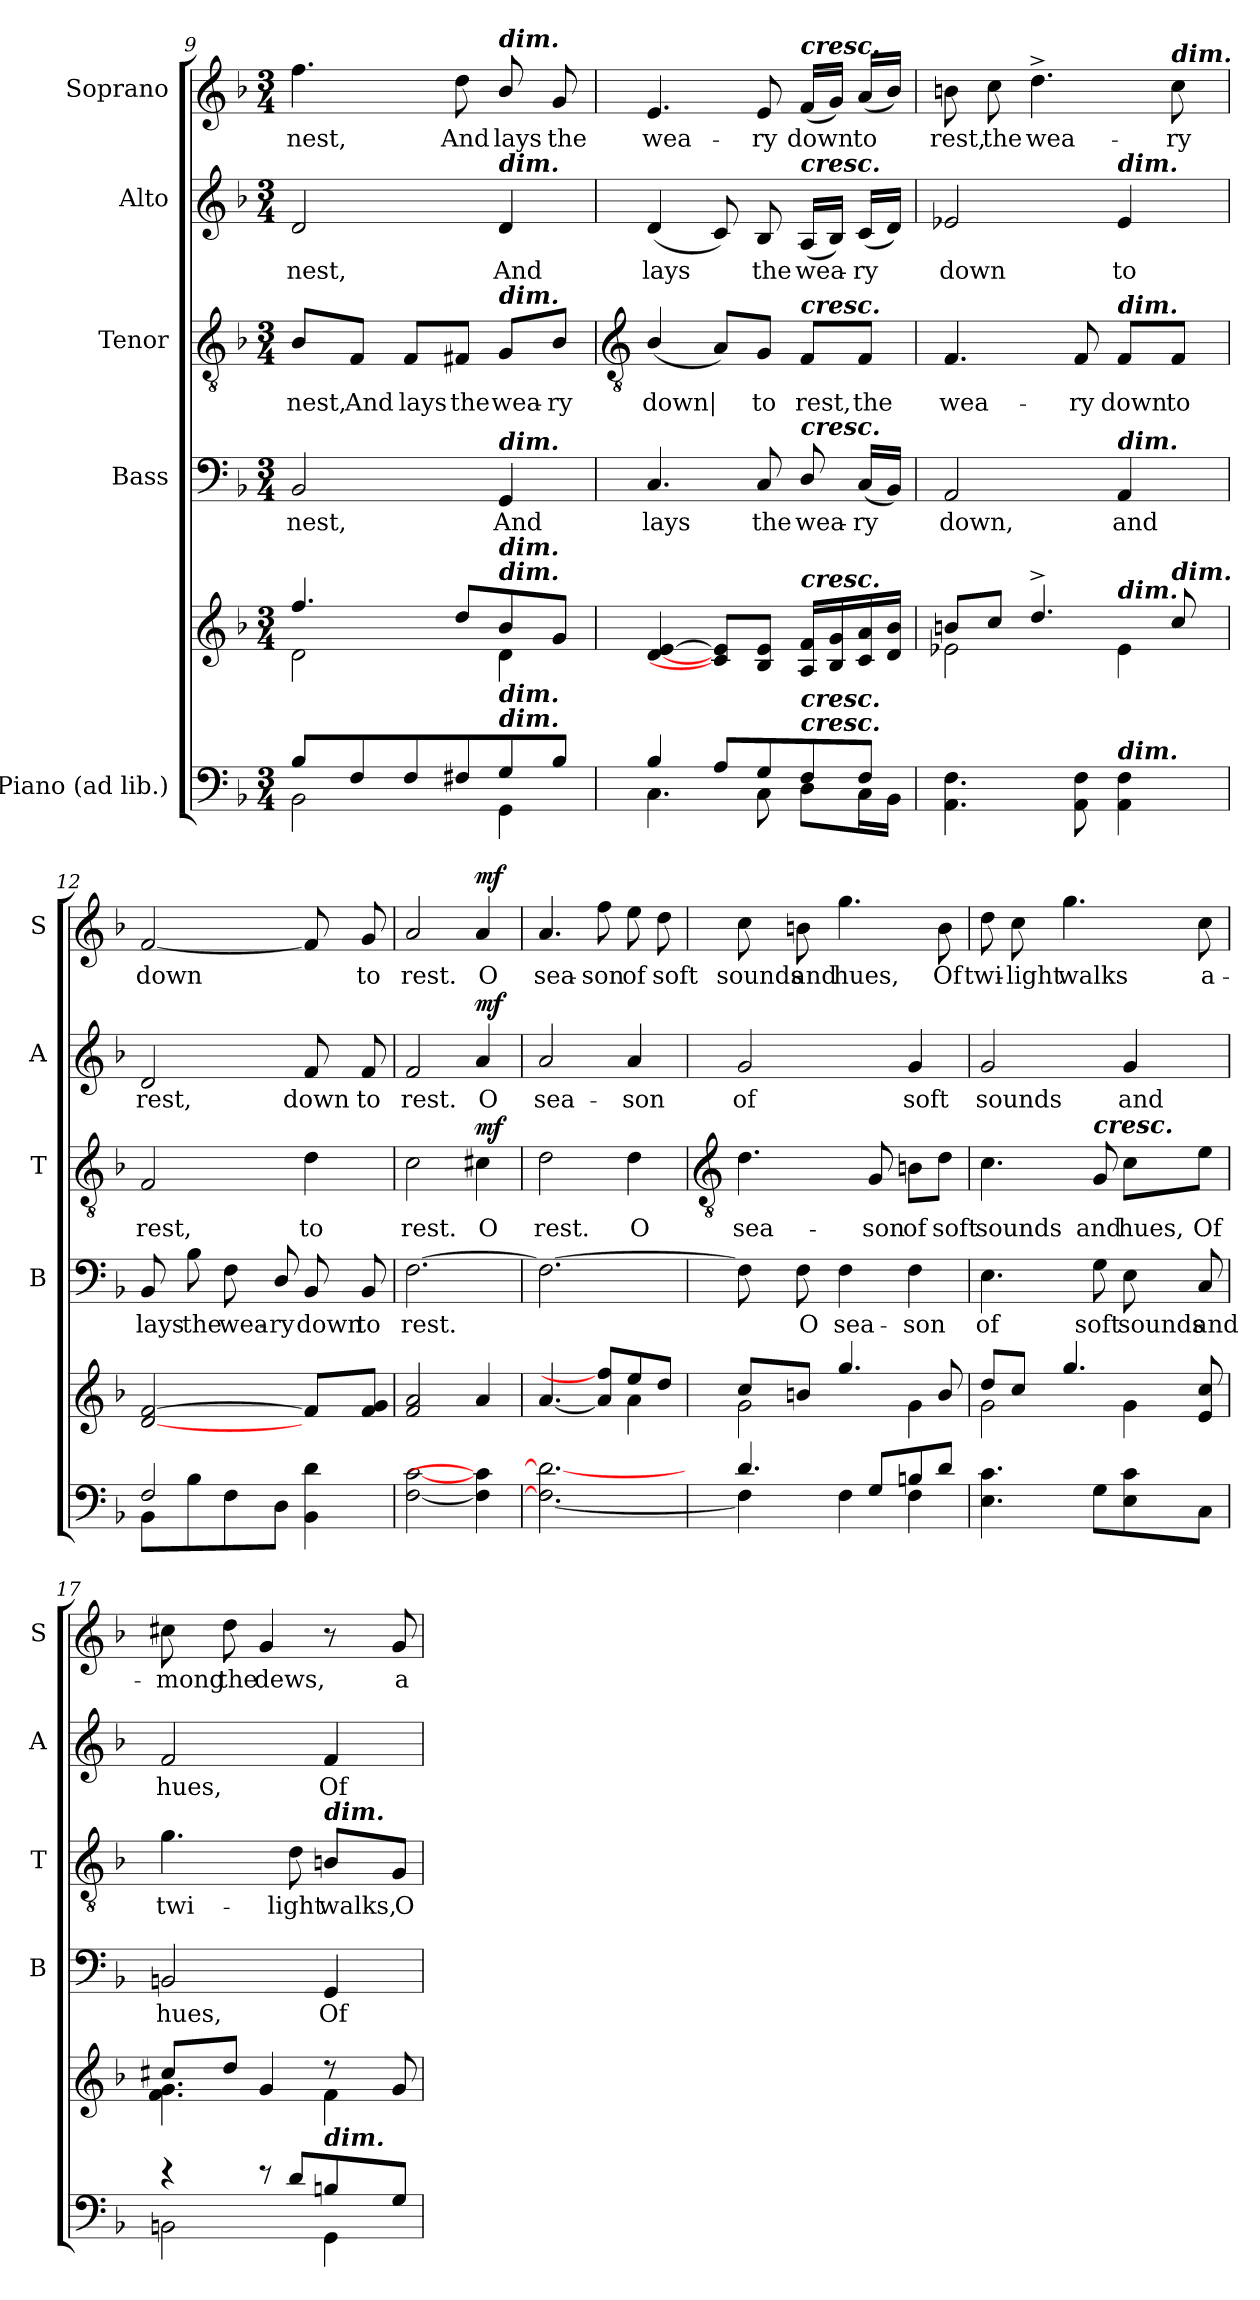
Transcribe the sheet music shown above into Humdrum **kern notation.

**kern	**kern	**dynam	**kern	**text	**kern	**text	**dynam	**kern	**text	**dynam	**kern	**text	**dynam
*part5	*part5	*part5	*part4	*part4	*part3	*part3	*part3	*part2	*part2	*part2	*part1	*part1	*part1
*staff6	*staff5	*staff5/6	*staff4	*staff4	*staff3	*staff3	*staff3	*staff2	*staff2	*staff2	*staff1	*staff1	*staff1
*I"Piano (ad lib.)	*	*	*I"Bass	*	*I"Tenor	*	*	*I"Alto	*	*	*I"Soprano	*	*
*	*	*	*I'B	*	*I'T	*	*	*I'A	*	*	*I'S	*	*
*clefF4	*clefG2	*	*clefF4	*	*clefGv2	*	*	*clefG2	*	*	*clefG2	*	*
*k[b-]	*k[b-]	*	*k[b-]	*	*k[b-]	*	*	*k[b-]	*	*	*k[b-]	*	*
*F:	*F:	*	*F:	*	*F:	*	*	*F:	*	*	*F:	*	*
*M3/4	*M3/4	*	*M3/4	*	*M3/4	*	*	*M3/4	*	*	*M3/4	*	*
=9	=9	=9	=9	=9	=9	=9	=9	=9	=9	=9	=9	=9	=9
*^	*^	*	*	*	*	*	*	*	*	*	*	*	*
!	!	!	!	!	!	!LO:LY:b	!	!LO:LY:b	!	!	!LO:LY:b	!	!	!LO:LY:b	!
8B-/L	2BB-\	4.ff/	2d\	.	2BB-	nest,	8B-/L	nest,	.	2d	nest,	.	4.ff	nest,	.
!	!	!	!	!	!	!	!	!LO:LY:b	!	!	!	!	!	!	!
8F/	.	.	.	.	.	.	8F/J	And	.	.	.	.	.	.	.
!	!	!	!	!	!	!	!	!LO:LY:b	!	!	!	!	!	!	!
8F/	.	.	.	.	.	.	8F/L	lays	.	.	.	.	.	.	.
!	!	!	!	!	!	!	!	!LO:LY:b	!	!	!	!	!	!LO:LY:b	!
8F#X/	.	8dd/L	.	.	.	.	8F#X/J	the	.	.	.	.	8dd	And	.
!	!	!	!	!	!	!	!	!	!	!	!	!	!LO:TX:a:Bi:t=dim.	!	!
!	!	!	!	!	!	!	!	!	!	!LO:TX:a:Bi:t=dim.	!	!	!	!	!
!	!	!	!	!	!	!	!LO:TX:a:Bi:t=dim.	!	!	!	!	!	!	!	!
!	!	!	!	!	!LO:TX:a:Bi:t=dim.	!	!	!	!	!	!	!	!	!	!
!	!	!LO:TX:a:Bi:t=dim.	!	!	!	!	!	!	!	!	!	!	!	!	!
!	!	!LO:TX:a:Bi:t=dim.	!	!	!	!	!	!	!	!	!	!	!	!	!
!LO:TX:a:Bi:t=dim.	!	!	!	!	!	!	!	!	!	!	!	!	!	!	!
!LO:TX:a:Bi:t=dim.	!	!	!	!	!	!	!	!	!	!	!	!	!	!	!
!	!	!	!	!	!	!LO:LY:b	!	!LO:LY:b	!	!	!LO:LY:b	!	!	!LO:LY:b	!
8G/	4GG\	8b-/	4d\	.	4GG	And	8G/L	wea-	.	4d	And	.	8b-/	lays	.
!	!	!	!	!	!	!	!	!LO:LY:b	!	!	!	!	!	!LO:LY:b	!
8B-/J	.	8g/J	.	.	.	.	8B-/J	-ry	.	.	.	.	8g	the	.
!!LO:LB:g=z
=10	=10	=10	=10	=10	=10	=10	=10	=10	=10	=10	=10	=10	=10	=10	=10
*	*	*	*	*	*	*	*clefGv2	*	*	*	*	*	*	*	*
!	!	!	!	!	!	!LO:LY:b	!	!LO:LY:b	!	!	!LO:LY:b	!	!	!LO:LY:b	!
4B-/	4.C\	[4d/ [4e/	2ryy	.	4.C	lays	(<4B-/	down|	.	(<4d	lays	.	4.e	wea-	.
8A/L	.	8c/] 8e/]L	.	.	.	.	8A/L)	.	.	8c)	.	.	.	.	.
!	!	!	!	!	!	!LO:LY:b	!	!LO:LY:b	!	!	!LO:LY:b	!	!	!LO:LY:b	!
8G/	8C\	8B-/ 8e/J	.	.	8C	the	8G/J	to	.	8B-	the	.	8e	-ry	.
!	!	!	!	!	!	!	!	!	!	!	!	!	!LO:TX:a:Bi:t=cresc.	!	!
!	!	!	!	!	!	!	!	!	!	!LO:TX:a:Bi:t=cresc.	!	!	!	!	!
!	!	!	!	!	!	!	!LO:TX:a:Bi:t=cresc.	!	!	!	!	!	!	!	!
!	!	!	!	!	!LO:TX:a:Bi:t=cresc.	!	!	!	!	!	!	!	!	!	!
!	!	!LO:TX:a:Bi:t=cresc.	!	!	!	!	!	!	!	!	!	!	!	!	!
!LO:TX:a:Bi:t=cresc.	!	!	!	!	!	!	!	!	!	!	!	!	!	!	!
!LO:TX:a:Bi:t=cresc.	!	!	!	!	!	!	!	!	!	!	!	!	!	!	!
!	!	!	!	!	!	!LO:LY:b	!	!LO:LY:b	!	!	!LO:LY:b	!	!	!LO:LY:b	!
8F/	8D/L	16A/ 16f/LL	16ryy	.	8D/	wea-	8F/L	rest,	.	(<16ALL	wea-	.	(<16fLL	down	.
.	.	16B-/ 16g/	8.ryy	.	.	.	.	.	.	16B-JJ)	.	.	16gJJ)	.	.
!	!	!	!	!	!	!LO:LY:b	!	!LO:LY:b	!	!	!LO:LY:b	!	!	!LO:LY:b	!
8F/J	16C\L	16c/ 16a/	.	.	(<16CLL	-ry	8F/J	the	.	(<16cLL	ry	.	(<16aLL	to	.
.	16BB-\JJ	16d/ 16b-/JJ	.	.	16BB-JJ)	.	.	.	.	16dJJ)	.	.	16b-JJ)	.	.
=11	=11	=11	=11	=11	=11	=11	=11	=11	=11	=11	=11	=11	=11	=11	=11
!	!	!	!	!	!	!LO:LY:b	!	!LO:LY:b	!	!	!LO:LY:b	!	!	!LO:LY:b	!
2.ryy	4.AA\ 4.F\	8bn/L	2e-X\	.	2AA	down,	4.F	wea-	.	2e-X	down	.	8bn	rest,	.
!	!	!	!	!	!	!	!	!	!	!	!	!	!	!LO:LY:b	!
.	.	8cc/J	.	.	.	.	.	.	.	.	.	.	8cc	the	.
!	!	!	!	!	!	!	!	!	!	!	!	!	!	!LO:LY:b	!
.	.	4.dd^/	.	.	.	.	.	.	.	.	.	.	4.dd^	wea-	.
!	!	!	!	!	!	!	!	!LO:LY:b	!	!	!	!	!	!	!
.	8AA\ 8F\	.	.	.	.	.	8F	-ry	.	.	.	.	.	.	.
!	!	!	!	!	!	!	!	!	!	!LO:TX:a:Bi:t=dim.	!	!	!	!	!
!	!	!	!	!	!	!	!LO:TX:a:Bi:t=dim.	!	!	!	!	!	!	!	!
!	!	!	!	!	!LO:TX:a:Bi:t=dim.	!	!	!	!	!	!	!	!	!	!
!	!	!	!LO:TX:a:Bi:t=dim.	!	!	!	!	!	!	!	!	!	!	!	!
!	!LO:TX:a:Bi:t=dim.	!	!	!	!	!	!	!	!	!	!	!	!	!	!
!	!	!	!	!	!	!LO:LY:b	!	!LO:LY:b	!	!	!LO:LY:b	!	!	!	!
.	4AA\ 4F\	.	4e-\	.	4AA	and	8F/L	down	.	4e-	to	.	.	.	.
!	!	!	!	!	!	!	!	!	!	!	!	!	!LO:TX:a:Bi:t=dim.	!	!
!	!	!LO:TX:a:Bi:t=dim.	!	!	!	!	!	!	!	!	!	!	!	!	!
!	!	!	!	!	!	!	!	!LO:LY:b	!	!	!	!	!	!LO:LY:b	!
.	.	8cc/	.	.	.	.	8F/J	to	.	.	.	.	8cc	-ry	.
=12	=12	=12	=12	=12	=12	=12	=12	=12	=12	=12	=12	=12	=12	=12	=12
!	!	!	!	!	!	!LO:LY:b	!	!LO:LY:b	!	!	!LO:LY:b	!	!	!LO:LY:b	!
2F/	8BB-\L	[2d/ [2f/	2ryy	.	8BB-	lays	2F	rest,	.	2d	rest,	.	[2f	down	.
!	!	!	!	!	!	!LO:LY:b	!	!	!	!	!	!	!	!	!
.	8B-\	.	.	.	8B-	the	.	.	.	.	.	.	.	.	.
!	!	!	!	!	!	!LO:LY:b	!	!	!	!	!	!	!	!	!
.	8F\	.	.	.	8F	wea-	.	.	.	.	.	.	.	.	.
!	!	!	!	!	!	!LO:LY:b	!	!	!	!	!	!	!	!	!
.	8D/J	.	.	.	8D/	-ry	.	.	.	.	.	.	.	.	.
!	!	!	!	!	!	!LO:LY:b	!	!LO:LY:b	!	!	!LO:LY:b	!	!	!	!
4ryy	4BB-\ 4d\	8f/L]	8ryy	.	8BB-	down	4d	to	.	8f	down	.	8f]	.	.
!	!	!	!	!	!	!LO:LY:b	!	!	!	!	!LO:LY:b	!	!	!LO:LY:b	!
.	.	8f/ 8g/J	8ryy	.	8BB-	to	.	.	.	8f	to	.	8g	to	.
=13	=13	=13	=13	=13	=13	=13	=13	=13	=13	=13	=13	=13	=13	=13	=13
!	!	!	!	!	!	!LO:LY:b	!	!LO:LY:b	!	!	!LO:LY:b	!	!	!LO:LY:b	!
2.ryy	[2F\ [2c\	2f/ 2a/	2.ryy	.	[2.F	rest.	2c	rest.	.	2f	rest.	.	2a	rest.	.
!	!	!	!	!LO:DY:b=2	!	!	!	!LO:LY:b	!	!	!LO:LY:b	!	!	!LO:LY:b	!
!	!	!	!	!LO:DY:n=1:b	!	!	!	!	!LO:DY:b	!	!	!LO:DY:b	!	!	!LO:DY:b
.	4F\] 4c#\]	4a/	.	mf mf	.	.	4c#X	O	mf	4a	O	mf	4a	O	mf
=14	=14	=14	=14	=14	=14	=14	=14	=14	=14	=14	=14	=14	=14	=14	=14
!LO:N:vis=1	!	!	!	!	!	!	!	!LO:LY:b	!	!	!LO:LY:b	!	!	!LO:LY:b	!
2.ryy	2.F\_ 2.d\_	[4.a/	2ryy	.	2.F_	.	2d	rest.	.	2a	sea-	.	4.a	sea-	.
!	!	!	!	!	!	!	!	!	!	!	!	!	!	!LO:LY:b	!
.	.	8a/] 8ff/]L	.	.	.	.	.	.	.	.	.	.	8ff	-son	.
!	!	!	!	!	!	!	!	!LO:LY:b	!	!	!LO:LY:b	!	!	!LO:LY:b	!
.	.	8ee/	4a\	.	.	.	4d	O	.	4a	-son	.	8ee	of	.
!	!	!	!	!	!	!	!	!	!	!	!	!	!	!LO:LY:b	!
.	.	8dd/J	.	.	.	.	.	.	.	.	.	.	8dd	soft	.
!!LO:LB:g=z
=15	=15	=15	=15	=15	=15	=15	=15	=15	=15	=15	=15	=15	=15	=15	=15
*	*	*	*	*	*	*	*clefGv2	*	*	*	*	*	*	*	*
!	!	!	!	!	!	!	!	!LO:LY:b	!	!	!LO:LY:b	!	!	!LO:LY:b	!
4.d/	4F\]	8cc/L	2g\	.	8F]	.	4.d	sea-	.	2g	of	.	8cc	sounds	.
!	!	!	!	!	!	!LO:LY:b	!	!	!	!	!	!	!	!LO:LY:b	!
.	.	8bn/J	.	.	8F	O	.	.	.	.	.	.	8bn	and	.
!	!	!	!	!	!	!LO:LY:b	!	!	!	!	!	!	!	!LO:LY:b	!
.	4F\	4.gg/	.	.	4F	sea-	.	.	.	.	.	.	4.gg	hues,	.
!	!	!	!	!	!	!	!	!LO:LY:b	!	!	!	!	!	!	!
8G/L	.	.	.	.	.	.	8G	-son	.	.	.	.	.	.	.
!	!	!	!	!	!	!LO:LY:b	!	!LO:LY:b	!	!	!LO:LY:b	!	!	!	!
8Bn/	4F\	.	4g\	.	4F	-son	8Bn\L	of	.	4g	soft	.	.	.	.
!	!	!	!	!	!	!	!	!LO:LY:b	!	!	!	!	!	!LO:LY:b	!
8d/J	.	8b/	.	.	.	.	8d\J	soft	.	.	.	.	8b	Of	.
=16	=16	=16	=16	=16	=16	=16	=16	=16	=16	=16	=16	=16	=16	=16	=16
!	!	!	!	!	!	!LO:LY:b	!	!LO:LY:b	!	!	!LO:LY:b	!	!	!LO:LY:b	!
2ryy	4.E\ 4.c\	8dd/L	2g\	.	4.E	of	4.c	sounds	.	2g	sounds	.	8dd	twi-	.
!	!	!	!	!	!	!	!	!	!	!	!	!	!	!LO:LY:b	!
.	.	8cc/J	.	.	.	.	.	.	.	.	.	.	8cc	-light	.
!	!	!	!	!	!	!	!	!	!	!	!	!	!	!LO:LY:b	!
.	.	4.gg/	.	.	.	.	.	.	.	.	.	.	4.gg	walks	.
!	!	!	!	!	!	!	!LO:TX:a:Bi:t=cresc.	!	!	!	!	!	!	!	!
!	!	!	!	!	!	!LO:LY:b	!	!LO:LY:b	!	!	!	!	!	!	!
.	8G\L	.	.	.	8G	soft	8G	and	.	.	.	.	.	.	.
!	!	!	!	!	!	!LO:LY:b	!	!LO:LY:b	!	!	!LO:LY:b	!	!	!	!
8ryy	8E\ 8c\	.	4g\	.	8E	sounds	8c\L	hues,	.	4g	and	.	.	.	.
!	!	!	!	!	!	!LO:LY:b	!	!LO:LY:b	!	!	!	!	!	!LO:LY:b	!
8ryy	8C\J	8e/ 8cc/	.	.	8C	and	8e\J	Of	.	.	.	.	8cc	a-	.
=17	=17	=17	=17	=17	=17	=17	=17	=17	=17	=17	=17	=17	=17	=17	=17
!	!	!	!	!	!	!LO:LY:b	!	!LO:LY:b	!	!	!LO:LY:b	!	!	!LO:LY:b	!
4r	2BBn\	8cc#X/L	4.f\ 4.g\	.	2BBn	hues,	4.g	twi-	.	2f	hues,	.	8cc#X	-mong	.
!	!	!	!	!	!	!	!	!	!	!	!	!	!	!LO:LY:b	!
.	.	8dd/J	.	.	.	.	.	.	.	.	.	.	8dd	the	.
!	!	!	!	!	!	!	!	!	!	!	!	!	!	!LO:LY:b	!
8r	.	4g/	.	.	.	.	.	.	.	.	.	.	4g	dews,	.
!	!	!	!	!	!	!	!	!LO:LY:b	!	!	!	!	!	!	!
8d/L	.	.	8ryy	.	.	.	8d	-light	.	.	.	.	.	.	.
!	!	!	!	!	!	!	!LO:TX:a:Bi:t=dim.	!	!	!	!	!	!	!	!
!LO:TX:a:Bi:t=dim.	!	!	!	!	!	!	!	!	!	!	!	!	!	!	!
!	!	!	!	!	!	!LO:LY:b	!	!LO:LY:b	!	!	!LO:LY:b	!	!	!	!
8Bn/	4GG\	8r	4f\	.	4GG	Of	8Bn/L	walks,	.	4f	Of	.	8r	.	.
!	!	!	!	!	!	!	!	!LO:LY:b	!	!	!	!	!	!LO:LY:b	!
8G/J	.	8g/	.	.	.	.	8G/J	O	.	.	.	.	8g	a-	.
*v	*v	*	*	*	*	*	*	*	*	*	*	*	*	*	*
*	*v	*v	*	*	*	*	*	*	*	*	*	*	*	*
=	=	=	=	=	=	=	=	=	=	=	=	=	=
*-	*-	*-	*-	*-	*-	*-	*-	*-	*-	*-	*-	*-	*-
